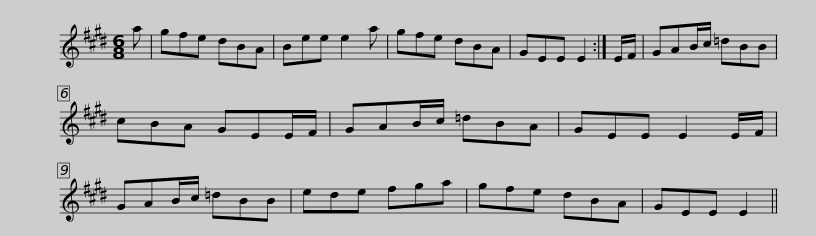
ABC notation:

X:1
L:1/8
M:6/8
I:linebreak $
K:E
V:1 treble
V:1
 a | gfe dBA | Bee e2 a | gfe dBA | GEE E2 :| %5
 E/F/ | GAB/c/ =dBB | cBA GEE/F/ |$ GAB/c/ =dBA | GEE E2 E/F/ | %10
 GAB/c/ =dBB | ede fga | gfe dBA | GEE E2 || %14
